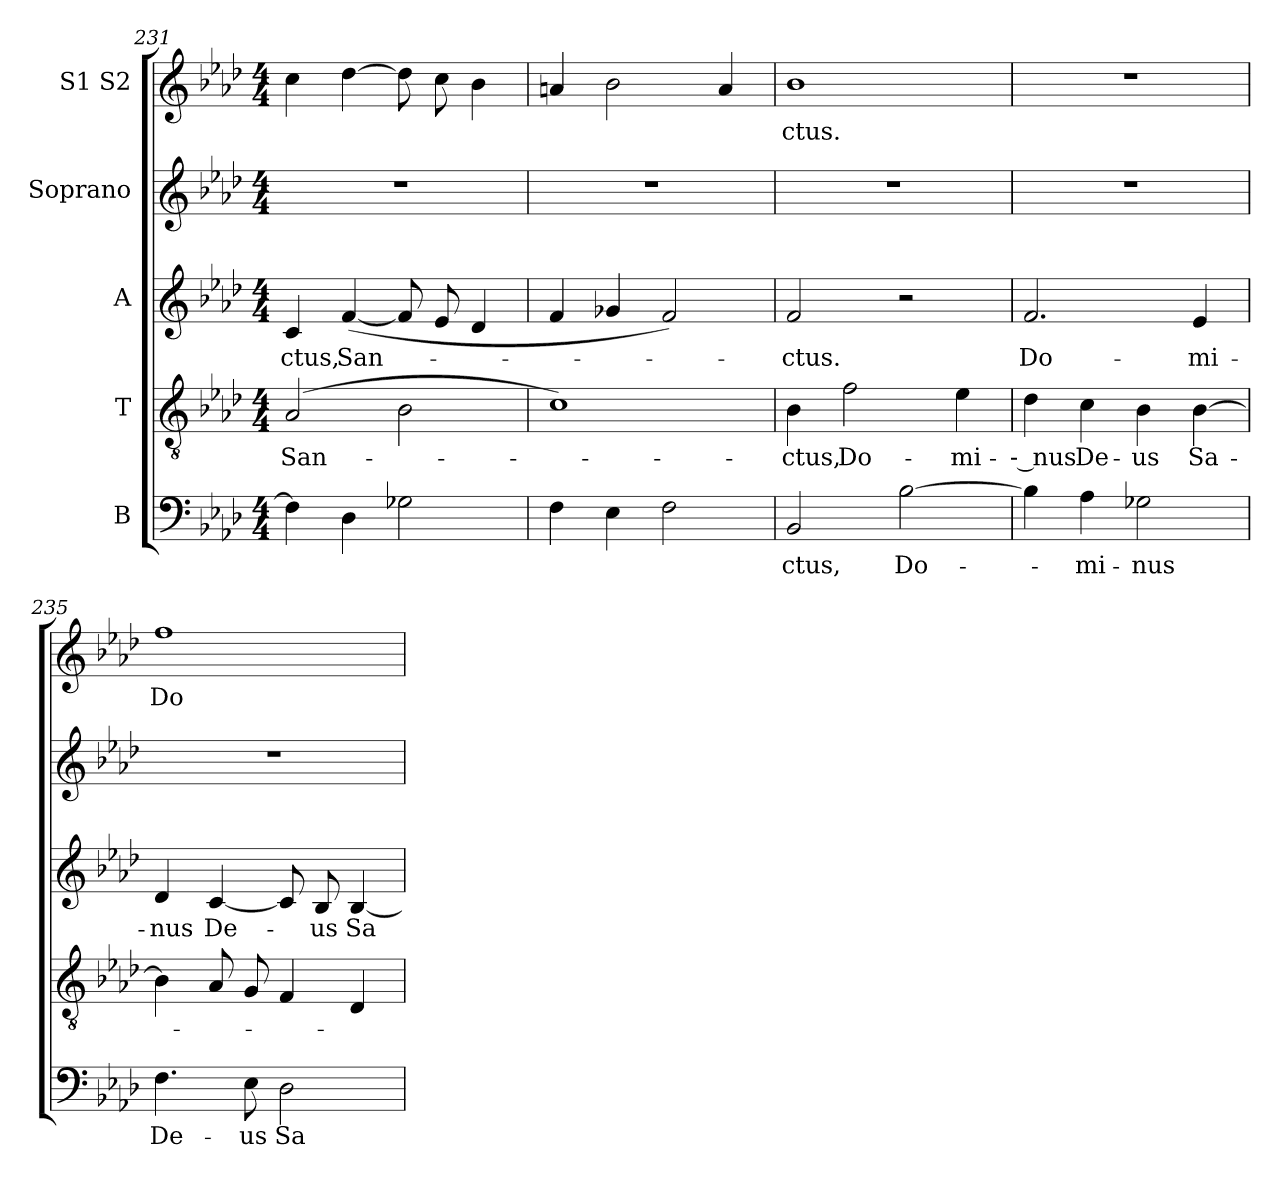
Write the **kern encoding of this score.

**kern	**text	**kern	**text	**kern	**text	**kern	**kern	**text
*part5	*part5	*part4	*part4	*part3	*part3	*part2	*part1	*part1
*staff5	*staff5	*staff4	*staff4	*staff3	*staff3	*staff2	*staff1	*staff1
*I"B	*	*I"T	*	*I"A	*	*I"Soprano	*I"S1 S2	*
*clefF4	*	*clefGv2	*	*clefG2	*	*clefG2	*clefG2	*
*	*	*ITrd7c12	*	*	*	*	*	*
*k[b-e-a-d-]	*	*k[b-e-a-d-]	*	*k[b-e-a-d-]	*	*k[b-e-a-d-]	*k[b-e-a-d-]	*
*f:	*	*f:	*	*f:	*	*f:	*f:	*
*M4/4	*	*M4/4	*	*M4/4	*	*M4/4	*M4/4	*
=231	=231	=231	=231	=231	=231	=231	=231	=231
!	!	!	!LO:LY:b:color=#000000	!	!	!	!	!
!	!	!	!	!	!LO:LY:b:color=#000000	!	!	!
4Fi\]	.	(2AA-i/	San-	4ci/	-ctus,	1r	4cci\	.
!	!	!	!	!	!LO:LY:b:color=#000000	!	!	!
4D-i\	.	.	.	([4fi/	San-	.	[4dd-i\	.
2G-Xi\	.	2BB-i\	.	8fi/]	.	.	8dd-i\]	.
.	.	.	.	8e-i/	.	.	8cci\	.
.	.	.	.	4d-i/	.	.	4b-i\	.
=232	=232	=232	=232	=232	=232	=232	=232	=232
4Fi\	.	1Ci)	.	4fi/	.	1r	4ani/	.
4E-i\	.	.	.	4g-Xi/	.	.	2b-i\	.
2Fi\	.	.	.	2fi/)	.	.	.	.
.	.	.	.	.	.	.	4ai/	.
=233	=233	=233	=233	=233	=233	=233	=233	=233
!	!LO:LY:b:color=#000000	!	!	!	!	!	!	!
!	!	!	!LO:LY:b:color=#000000	!	!	!	!	!
!	!	!	!	!	!LO:LY:b:color=#000000	!	!	!
!	!	!	!	!	!	!	!	!LO:LY:b:color=#000000
2BB-i/	-ctus,	4BB-i\	-ctus,	2fi/	-ctus.	1r	1b-i	-ctus.
!	!	!	!LO:LY:b:color=#000000	!	!	!	!	!
.	.	2Fi\	Do-	.	.	.	.	.
!	!LO:LY:b:color=#000000	!	!	!	!	!	!	!
[2B-i\	Do-	.	.	2r	.	.	.	.
!	!	!	!LO:LY:b:color=#000000	!	!	!	!	!
.	.	4E-i\	-mi-	.	.	.	.	.
=234	=234	=234	=234	=234	=234	=234	=234	=234
!	!	!	!LO:LY:b:color=#000000	!	!	!	!	!
!	!	!	!	!	!LO:LY:b:color=#000000	!	!	!
4B-i\]	.	4D-i\	-- nus	2.fi/	Do-	1r	1r	.
!	!LO:LY:b:color=#000000	!	!	!	!	!	!	!
!	!	!	!LO:LY:b:color=#000000	!	!	!	!	!
4A-i\	-mi-	4Ci\	De-	.	.	.	.	.
!	!LO:LY:b:color=#000000	!	!	!	!	!	!	!
!	!	!	!LO:LY:b:color=#000000	!	!	!	!	!
2G-Xi\	-nus	4BB-i\	-us	.	.	.	.	.
!	!	!	!LO:LY:b:color=#000000	!	!	!	!	!
!	!	!	!	!	!LO:LY:b:color=#000000	!	!	!
.	.	[4BB-i\	Sa-	4e-i/	-mi-	.	.	.
=235	=235	=235	=235	=235	=235	=235	=235	=235
!	!LO:LY:b:color=#000000	!	!	!	!	!	!	!
!	!	!	!	!	!LO:LY:b:color=#000000	!	!	!
!	!	!	!	!	!	!	!	!LO:LY:b:color=#000000
4.Fi\	De-	4BB-i\]	.	4d-i/	-nus	1r	1ffi	Do-
!	!	!	!	!	!LO:LY:b:color=#000000	!	!	!
.	.	8AA-i/	.	[4ci/	De-	.	.	.
!	!LO:LY:b:color=#000000	!	!	!	!	!	!	!
8E-i\	-us	8GGi/	.	.	.	.	.	.
!	!LO:LY:b:color=#000000	!	!	!	!	!	!	!
2D-i\	Sa-	4FFi/	.	8ci/]	.	.	.	.
!	!	!	!	!	!LO:LY:b:color=#000000	!	!	!
.	.	.	.	8B-i/	-us	.	.	.
!	!	!	!	!	!LO:LY:b:color=#000000	!	!	!
.	.	4DD-i/	.	[4B-i/	Sa-	.	.	.
=	=	=	=	=	=	=	=	=
*-	*-	*-	*-	*-	*-	*-	*-	*-
